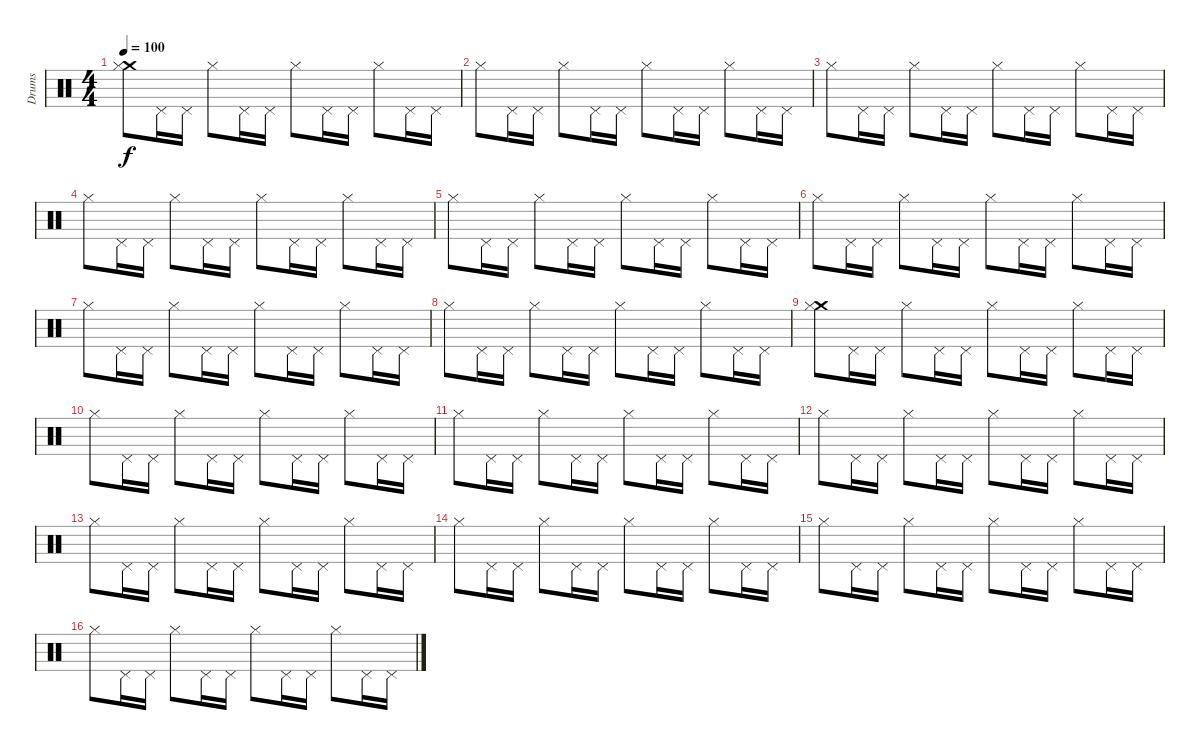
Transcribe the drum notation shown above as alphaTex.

\track ("Drums" "Drums") {instrument percussion}
\staff {score}
\articulation defaults
\ts (4 4)
\tempo 100
\clef neutral
\ks c
("Crash medium (hit)" "Hi-Hat (closed)").8{dy f volume 16} "Pedal Hi-Hat (hit)".16 "Pedal Hi-Hat (hit)".16 "Hi-Hat (closed)".8 "Pedal Hi-Hat (hit)".16 "Pedal Hi-Hat (hit)".16 "Hi-Hat (closed)".8 "Pedal Hi-Hat (hit)".16 "Pedal Hi-Hat (hit)".16 "Hi-Hat (closed)".8 "Pedal Hi-Hat (hit)".16 "Pedal Hi-Hat (hit)".16 |
"Hi-Hat (closed)".8 "Pedal Hi-Hat (hit)".16 "Pedal Hi-Hat (hit)".16 "Hi-Hat (closed)".8 "Pedal Hi-Hat (hit)".16 "Pedal Hi-Hat (hit)".16 "Hi-Hat (closed)".8 "Pedal Hi-Hat (hit)".16 "Pedal Hi-Hat (hit)".16 "Hi-Hat (closed)".8 "Pedal Hi-Hat (hit)".16 "Pedal Hi-Hat (hit)".16 |
"Hi-Hat (closed)".8 "Pedal Hi-Hat (hit)".16 "Pedal Hi-Hat (hit)".16 "Hi-Hat (closed)".8 "Pedal Hi-Hat (hit)".16 "Pedal Hi-Hat (hit)".16 "Hi-Hat (closed)".8 "Pedal Hi-Hat (hit)".16 "Pedal Hi-Hat (hit)".16 "Hi-Hat (closed)".8 "Pedal Hi-Hat (hit)".16 "Pedal Hi-Hat (hit)".16 |
"Hi-Hat (closed)".8 "Pedal Hi-Hat (hit)".16 "Pedal Hi-Hat (hit)".16 "Hi-Hat (closed)".8 "Pedal Hi-Hat (hit)".16 "Pedal Hi-Hat (hit)".16 "Hi-Hat (closed)".8 "Pedal Hi-Hat (hit)".16 "Pedal Hi-Hat (hit)".16 "Hi-Hat (closed)".8 "Pedal Hi-Hat (hit)".16 "Pedal Hi-Hat (hit)".16 |
"Hi-Hat (closed)".8 "Pedal Hi-Hat (hit)".16 "Pedal Hi-Hat (hit)".16 "Hi-Hat (closed)".8 "Pedal Hi-Hat (hit)".16 "Pedal Hi-Hat (hit)".16 "Hi-Hat (closed)".8 "Pedal Hi-Hat (hit)".16 "Pedal Hi-Hat (hit)".16 "Hi-Hat (closed)".8 "Pedal Hi-Hat (hit)".16 "Pedal Hi-Hat (hit)".16 |
"Hi-Hat (closed)".8 "Pedal Hi-Hat (hit)".16 "Pedal Hi-Hat (hit)".16 "Hi-Hat (closed)".8 "Pedal Hi-Hat (hit)".16 "Pedal Hi-Hat (hit)".16 "Hi-Hat (closed)".8 "Pedal Hi-Hat (hit)".16 "Pedal Hi-Hat (hit)".16 "Hi-Hat (closed)".8 "Pedal Hi-Hat (hit)".16 "Pedal Hi-Hat (hit)".16 |
"Hi-Hat (closed)".8 "Pedal Hi-Hat (hit)".16 "Pedal Hi-Hat (hit)".16 "Hi-Hat (closed)".8 "Pedal Hi-Hat (hit)".16 "Pedal Hi-Hat (hit)".16 "Hi-Hat (closed)".8 "Pedal Hi-Hat (hit)".16 "Pedal Hi-Hat (hit)".16 "Hi-Hat (closed)".8 "Pedal Hi-Hat (hit)".16 "Pedal Hi-Hat (hit)".16 |
"Hi-Hat (closed)".8 "Pedal Hi-Hat (hit)".16 "Pedal Hi-Hat (hit)".16 "Hi-Hat (closed)".8 "Pedal Hi-Hat (hit)".16 "Pedal Hi-Hat (hit)".16 "Hi-Hat (closed)".8 "Pedal Hi-Hat (hit)".16 "Pedal Hi-Hat (hit)".16 "Hi-Hat (closed)".8 "Pedal Hi-Hat (hit)".16 "Pedal Hi-Hat (hit)".16{volume 0} |
("Crash medium (hit)" "Hi-Hat (closed)").8{volume 16} "Pedal Hi-Hat (hit)".16 "Pedal Hi-Hat (hit)".16 "Hi-Hat (closed)".8 "Pedal Hi-Hat (hit)".16 "Pedal Hi-Hat (hit)".16 "Hi-Hat (closed)".8 "Pedal Hi-Hat (hit)".16 "Pedal Hi-Hat (hit)".16 "Hi-Hat (closed)".8 "Pedal Hi-Hat (hit)".16 "Pedal Hi-Hat (hit)".16 |
"Hi-Hat (closed)".8 "Pedal Hi-Hat (hit)".16 "Pedal Hi-Hat (hit)".16 "Hi-Hat (closed)".8 "Pedal Hi-Hat (hit)".16 "Pedal Hi-Hat (hit)".16 "Hi-Hat (closed)".8 "Pedal Hi-Hat (hit)".16 "Pedal Hi-Hat (hit)".16 "Hi-Hat (closed)".8 "Pedal Hi-Hat (hit)".16 "Pedal Hi-Hat (hit)".16 |
"Hi-Hat (closed)".8 "Pedal Hi-Hat (hit)".16 "Pedal Hi-Hat (hit)".16 "Hi-Hat (closed)".8 "Pedal Hi-Hat (hit)".16 "Pedal Hi-Hat (hit)".16 "Hi-Hat (closed)".8 "Pedal Hi-Hat (hit)".16 "Pedal Hi-Hat (hit)".16 "Hi-Hat (closed)".8 "Pedal Hi-Hat (hit)".16 "Pedal Hi-Hat (hit)".16 |
"Hi-Hat (closed)".8 "Pedal Hi-Hat (hit)".16 "Pedal Hi-Hat (hit)".16 "Hi-Hat (closed)".8 "Pedal Hi-Hat (hit)".16 "Pedal Hi-Hat (hit)".16 "Hi-Hat (closed)".8 "Pedal Hi-Hat (hit)".16 "Pedal Hi-Hat (hit)".16 "Hi-Hat (closed)".8 "Pedal Hi-Hat (hit)".16 "Pedal Hi-Hat (hit)".16 |
"Hi-Hat (closed)".8 "Pedal Hi-Hat (hit)".16 "Pedal Hi-Hat (hit)".16 "Hi-Hat (closed)".8 "Pedal Hi-Hat (hit)".16 "Pedal Hi-Hat (hit)".16 "Hi-Hat (closed)".8 "Pedal Hi-Hat (hit)".16 "Pedal Hi-Hat (hit)".16 "Hi-Hat (closed)".8 "Pedal Hi-Hat (hit)".16 "Pedal Hi-Hat (hit)".16 |
"Hi-Hat (closed)".8 "Pedal Hi-Hat (hit)".16 "Pedal Hi-Hat (hit)".16 "Hi-Hat (closed)".8 "Pedal Hi-Hat (hit)".16 "Pedal Hi-Hat (hit)".16 "Hi-Hat (closed)".8 "Pedal Hi-Hat (hit)".16 "Pedal Hi-Hat (hit)".16 "Hi-Hat (closed)".8 "Pedal Hi-Hat (hit)".16 "Pedal Hi-Hat (hit)".16 |
"Hi-Hat (closed)".8 "Pedal Hi-Hat (hit)".16 "Pedal Hi-Hat (hit)".16 "Hi-Hat (closed)".8 "Pedal Hi-Hat (hit)".16 "Pedal Hi-Hat (hit)".16 "Hi-Hat (closed)".8 "Pedal Hi-Hat (hit)".16 "Pedal Hi-Hat (hit)".16 "Hi-Hat (closed)".8 "Pedal Hi-Hat (hit)".16 "Pedal Hi-Hat (hit)".16 |
"Hi-Hat (closed)".8 "Pedal Hi-Hat (hit)".16 "Pedal Hi-Hat (hit)".16 "Hi-Hat (closed)".8 "Pedal Hi-Hat (hit)".16 "Pedal Hi-Hat (hit)".16 "Hi-Hat (closed)".8 "Pedal Hi-Hat (hit)".16 "Pedal Hi-Hat (hit)".16 "Hi-Hat (closed)".8 "Pedal Hi-Hat (hit)".16 "Pedal Hi-Hat (hit)".16
